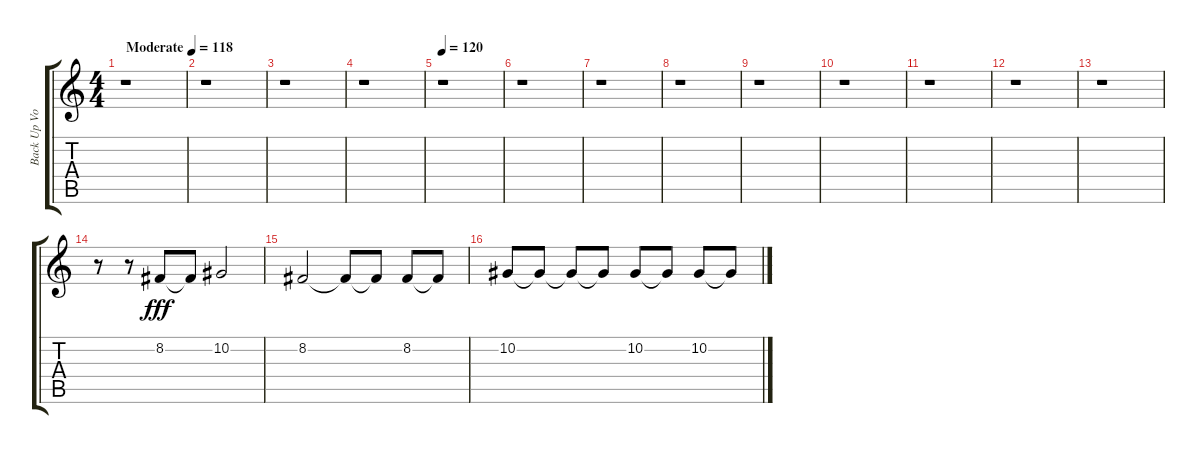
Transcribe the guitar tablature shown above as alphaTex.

\track ("Back Up Vocals" "Back Up Vo") {instrument lead2sawtooth}
\staff {score tabs}
\tuning (Eb4 Bb3 G3 D3 A2 E2) {hide}
\ts (4 4)
\tempo (118 "Moderate")
\clef g2
\ks c
r.1{dy fff instrument lead2sawtooth} |
r.1 |
r.1 |
r.1 |
\tempo 120
r.1 |
r.1 |
r.1 |
r.1 |
r.1 |
r.1 |
r.1 |
r.1 |
r.1 |
r.8 r.8 8.2.8 8.2{t}.8 10.2.2 |
8.2.2 8.2{t}.8 8.2{t}.8 8.2.8 8.2{t}.8 |
10.2.8 10.2{t}.8 10.2{t}.8 10.2{t}.8 10.2.8 10.2{t}.8 10.2.8 10.2{t}.8
